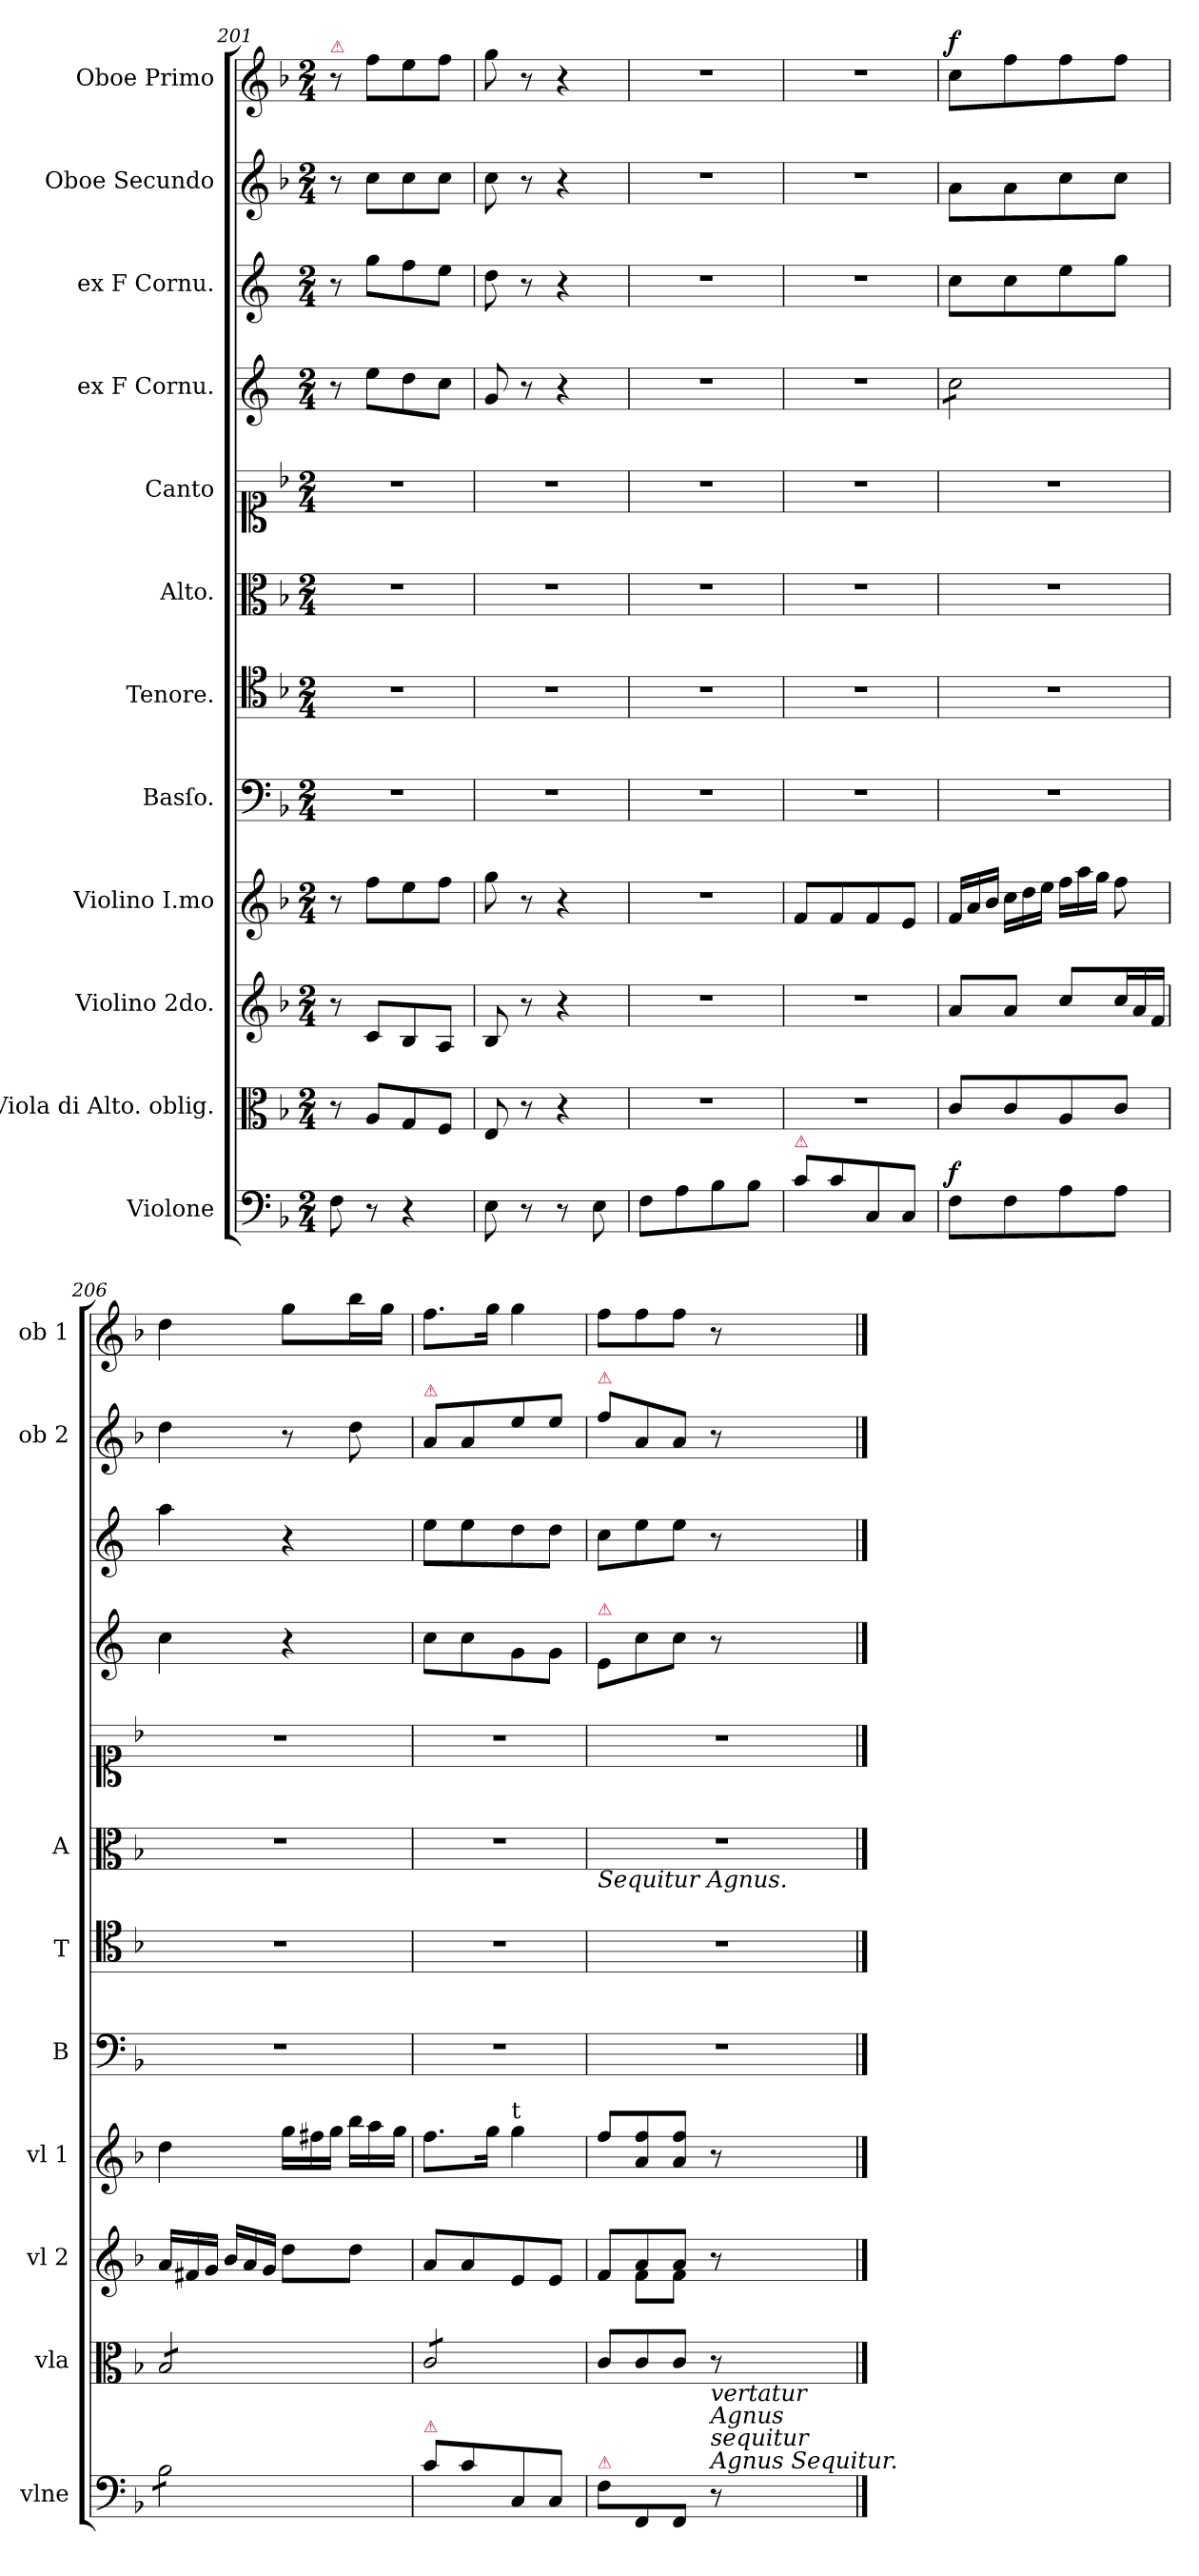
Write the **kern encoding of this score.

**kern	**dynam	**kern	**dynam	**kern	**dynam	**kern	**dynam	**kern	**kern	**kern	**kern	**kern	**kern	**kern	**dynam	**kern	**dynam
*part12	*part12	*part11	*part11	*part10	*part10	*part9	*part9	*part8	*part7	*part6	*part5	*part4	*part3	*part2	*part2	*part1	*part1
*staff12	*staff12	*staff11	*staff11	*staff10	*staff10	*staff9	*staff9	*staff8	*staff7	*staff6	*staff5	*staff4	*staff3	*staff2	*staff2	*staff1	*staff1
*I"Violone	*	*I"Viola di Alto. oblig.	*	*I"Violino 2do.	*	*I"Violino I.mo	*	*I"Basſo.	*I"Tenore.	*I"Alto.	*I"Canto	*I"ex F Cornu.	*I"ex F Cornu.	*I"Oboe Secundo	*	*I"Oboe Primo	*
*I'vlne	*	*I'vla	*	*I'vl 2	*	*I'vl 1	*	*I'B	*I'T	*I'A	*	*	*	*I'ob 2	*	*I'ob 1	*
*clefF4	*	*clefC3	*	*clefG2	*	*clefG2	*	*clefF4	*clefC4	*clefC3	*clefC1	*clefG2	*clefG2	*clefG2	*	*clefG2	*
*ITrd8c12	*	*	*	*	*	*	*	*	*	*	*	*ITrd4c7	*ITrd4c7	*	*	*	*
*k[b-]	*	*k[b-]	*	*k[b-]	*	*k[b-]	*	*k[b-]	*k[b-]	*k[b-]	*k[b-]	*k[b-]	*k[b-]	*k[b-]	*	*k[b-]	*
*F:	*	*F:	*	*F:	*	*F:	*	*F:	*F:	*F:	*F:	*F:	*F:	*F:	*	*F:	*
*M2/4	*	*M2/4	*	*M2/4	*	*M2/4	*	*M2/4	*M2/4	*M2/4	*M2/4	*M2/4	*M2/4	*M2/4	*	*M2/4	*
=201	=201	=201	=201	=201	=201	=201	=201	=201	=201	=201	=201	=201	=201	=201	=201	=201	=201
!	!	!	!	!	!	!	!	!	!	!	!	!	!	!	!	!LO:TX:a:color=crimson:t=⚠	!
8FF\	.	8r	.	8r	.	8r	.	2r	2r	2r	2r	8r	8r	8r	.	8r	.
8r	.	8A/L	.	8c/L	.	8ff\L	.	.	.	.	.	8a\L	8cc\L	8cc\L	.	8ff\L	.
4r	.	8G/	.	8B-/	.	8ee\	.	.	.	.	.	8g\	8b-\	8cc\	.	8ee\	.
.	.	8F/J	.	8A/J	.	8ff\J	.	.	.	.	.	8f\J	8a\J	8cc\J	.	8ff\J	.
=202	=202	=202	=202	=202	=202	=202	=202	=202	=202	=202	=202	=202	=202	=202	=202	=202	=202
8EE\	.	8E/	.	8B-/	.	8gg\	.	2r	2r	2r	2r	8c/	8g\	8cc\	.	8gg\	.
8r	.	8r	.	8r	.	8r	.	.	.	.	.	8r	8r	8r	.	8r	.
8r	.	4r	.	4r	.	4r	.	.	.	.	.	4r	4r	4r	.	4r	.
8EE\	.	.	.	.	.	.	.	.	.	.	.	.	.	.	.	.	.
=203	=203	=203	=203	=203	=203	=203	=203	=203	=203	=203	=203	=203	=203	=203	=203	=203	=203
8FF\L	.	2r	.	2r	.	2r	.	2r	2r	2r	2r	2r	2r	2r	.	2r	.
8AA\	.	.	.	.	.	.	.	.	.	.	.	.	.	.	.	.	.
8BB-\	.	.	.	.	.	.	.	.	.	.	.	.	.	.	.	.	.
8BB-\J	.	.	.	.	.	.	.	.	.	.	.	.	.	.	.	.	.
=204	=204	=204	=204	=204	=204	=204	=204	=204	=204	=204	=204	=204	=204	=204	=204	=204	=204
!LO:TX:a:color=crimson:t=⚠	!	!	!	!	!	!	!	!	!	!	!	!	!	!	!	!	!
8C\L	.	2r	.	2r	.	8f/L	.	2r	2r	2r	2r	2r	2r	2r	.	2r	.
8C\	.	.	.	.	.	8f/	.	.	.	.	.	.	.	.	.	.	.
8CC/	.	.	.	.	.	8f/	.	.	.	.	.	.	.	.	.	.	.
8CC/J	.	.	.	.	.	8e/J	.	.	.	.	.	.	.	.	.	.	.
=205	=205	=205	=205	=205	=205	=205	=205	=205	=205	=205	=205	=205	=205	=205	=205	=205	=205
*	*	*	*	*	*	*Xtuplet	*	*	*	*	*	*	*	*	*	*	*
!	!LO:DY:a	!	!LO:DY:a	!	!LO:DY:a	!	!LO:DY:a	!	!	!	!	!	!	!	!LO:DY:a	!	!LO:DY:a
*	*	*	*	*	*	*	*	*	*	*	*	*tremolo	*	*	*	*	*
8FF\L	f	8c/L	for&colon;	8a/L	for&colon;	24f/LL	for&colon;	2r	2r	2r	2r	8f\L	8f\L	8a\L	for&colon;	8cc\L	f
.	.	.	.	.	.	24a/	.	.	.	.	.	.	.	.	.	.	.
.	.	.	.	.	.	24b-/JJ	.	.	.	.	.	.	.	.	.	.	.
8FF\	.	8c/	.	8a/J	.	24cc\LL	.	.	.	.	.	8f\	8f\	8a\	.	8ff\	.
.	.	.	.	.	.	24dd\	.	.	.	.	.	.	.	.	.	.	.
.	.	.	.	.	.	24ee\JJ	.	.	.	.	.	.	.	.	.	.	.
8AA\	.	8A/	.	8cc/L	.	24ff\LL	.	.	.	.	.	8f\	8a\	8cc\	.	8ff\	.
.	.	.	.	.	.	24aa\	.	.	.	.	.	.	.	.	.	.	.
.	.	.	.	.	.	24gg\JJ	.	.	.	.	.	.	.	.	.	.	.
*	*	*	*	*Xtuplet	*	*	*	*	*	*	*	*	*	*	*	*	*
8AA\J	.	8c/J	.	24cc/L	.	8ff\	.	.	.	.	.	8f\J	8cc\J	8cc\J	.	8ff\J	.
*	*	*	*	*	*	*	*	*	*	*	*	*Xtremolo	*	*	*	*	*
.	.	.	.	24a/	.	.	.	.	.	.	.	.	.	.	.	.	.
.	.	.	.	24f/JJ	.	.	.	.	.	.	.	.	.	.	.	.	.
=206	=206	=206	=206	=206	=206	=206	=206	=206	=206	=206	=206	=206	=206	=206	=206	=206	=206
*tremolo	*	*	*	*	*	*	*	*	*	*	*	*	*	*	*	*	*
*	*	*tremolo	*	*	*	*	*	*	*	*	*	*	*	*	*	*	*
8BB-\L	.	8B-/L	.	24a/LL	.	4dd\	.	2r	2r	2r	2r	4f\	4dd\	4dd\	.	4dd\	.
.	.	.	.	24f#X/	.	.	.	.	.	.	.	.	.	.	.	.	.
.	.	.	.	24g/JJ	.	.	.	.	.	.	.	.	.	.	.	.	.
8BB-\	.	8B-/	.	24b-/LL	.	.	.	.	.	.	.	.	.	.	.	.	.
.	.	.	.	24a/	.	.	.	.	.	.	.	.	.	.	.	.	.
.	.	.	.	24g/JJ	.	.	.	.	.	.	.	.	.	.	.	.	.
8BB-\	.	8B-/	.	8dd\L	.	24gg\LL	.	.	.	.	.	4r	4r	8r	.	8gg\L	.
.	.	.	.	.	.	24ff#X\	.	.	.	.	.	.	.	.	.	.	.
.	.	.	.	.	.	24gg\JJ	.	.	.	.	.	.	.	.	.	.	.
8BB-\J	.	8B-/J	.	8dd\J	.	24bb-\LL	.	.	.	.	.	.	.	8dd\	.	16bb-\L	.
*Xtremolo	*	*	*	*	*	*	*	*	*	*	*	*	*	*	*	*	*
.	.	.	.	.	.	24aa\	.	.	.	.	.	.	.	.	.	.	.
.	.	.	.	.	.	.	.	.	.	.	.	.	.	.	.	16gg\JJ	.
.	.	.	.	.	.	24gg\JJ	.	.	.	.	.	.	.	.	.	.	.
=207	=207	=207	=207	=207	=207	=207	=207	=207	=207	=207	=207	=207	=207	=207	=207	=207	=207
!	!	!	!	!	!	!	!	!	!	!	!	!	!	!LO:TX:a:color=crimson:t=⚠	!	!	!
!LO:TX:a:color=crimson:t=⚠	!	!	!	!	!	!	!	!	!	!	!	!	!	!	!	!	!
8C\L	.	8c/L	.	8a/L	.	8.ff\L	.	2r	2r	2r	2r	8f\L	8a\L	8a/L	.	8.ff\L	.
8C\	.	8c/	.	8a/	.	.	.	.	.	.	.	8f\	8a\	8a/	.	.	.
.	.	.	.	.	.	16gg\Jk	.	.	.	.	.	.	.	.	.	16gg\Jk	.
!	!	!	!	!	!	!LO:TX:a:t=t	!	!	!	!	!	!	!	!	!	!	!
8CC/	.	8c/	.	8e/	.	4gg\	.	.	.	.	.	8c\	8g\	8ee\	.	4gg\	.
8CC/J	.	8c/J	.	8e/J	.	.	.	.	.	.	.	8c\J	8g\J	8ee\J	.	.	.
*	*	*Xtremolo	*	*	*	*	*	*	*	*	*	*	*	*	*	*	*
=208	=208	=208	=208	=208	=208	=208	=208	=208	=208	=208	=208	=208	=208	=208	=208	=208	=208
*	*	*	*	*^	*	*	*	*	*	*	*	*	*	*	*	*	*
!	!	!	!	!	!	!	!	!	!	!	!	!	!	!	!LO:TX:a:color=crimson:t=⚠	!	!	!
!	!	!	!	!	!	!	!	!	!	!	!	!	!LO:TX:a:color=crimson:t=⚠	!	!	!	!	!
!	!	!	!	!	!	!	!	!	!	!	!LO:TX:b:i:t=Sequitur Agnus.	!	!	!	!	!	!	!
!LO:TX:a:color=crimson:t=⚠	!	!	!	!	!	!	!	!	!	!	!	!	!	!	!	!	!	!
8FF\L	.	8c/L	.	8f/L	8ryy	.	8ff/L	.	2r	2r	2r	2r	8A/L	8f\L	8ff\L	.	8ff\L	.
8FFF/	.	8c/	.	8a/	8f\L	.	8a/ 8ff/	.	.	.	.	.	8f\	8a\	8a/	.	8ff\	.
8FFF/J	.	8c/J	.	8a/J	8f\J	.	8a/ 8ff/J	.	.	.	.	.	8f\J	8a\J	8a/J	.	8ff\J	.
!	!	!LO:TX:b:i:t=vertatur\nAgnus\nsequitur	!	!	!	!	!	!	!	!	!	!	!	!	!	!	!	!
!LO:TX:a:i:t=Agnus Sequitur.	!	!	!	!	!	!	!	!	!	!	!	!	!	!	!	!	!	!
8r	.	8r	.	8r	8ryy	.	8r	.	.	.	.	.	8r	8r	8r	.	8r	.
*	*	*	*	*v	*v	*	*	*	*	*	*	*	*	*	*	*	*	*
==	==	==	==	==	==	==	==	==	==	==	==	==	==	==	==	==	==
*-	*-	*-	*-	*-	*-	*-	*-	*-	*-	*-	*-	*-	*-	*-	*-	*-	*-
